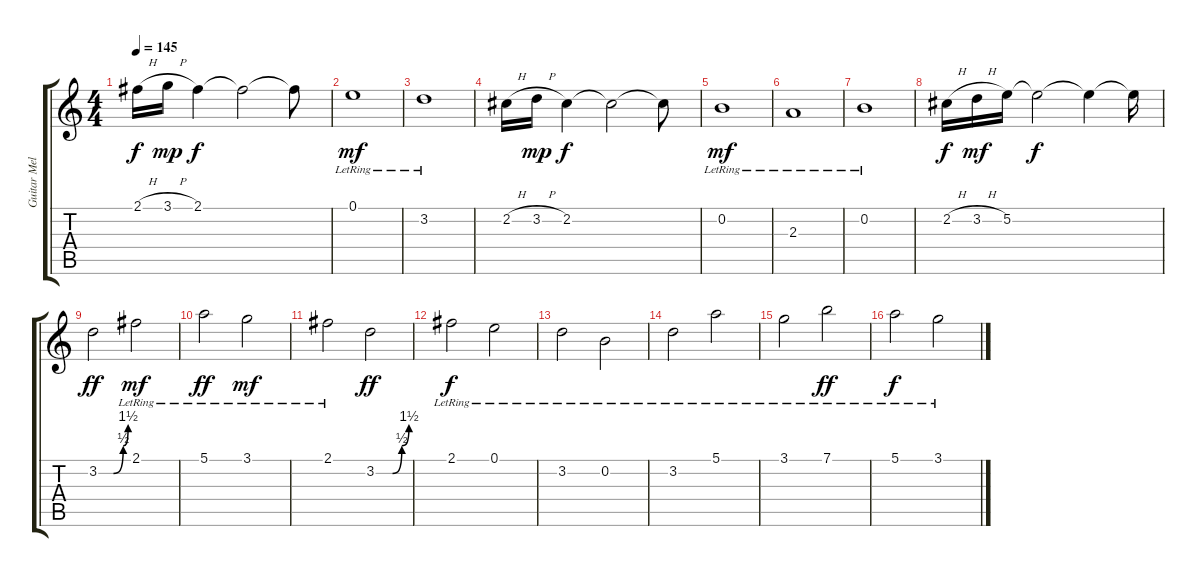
\track ("Guitar Melody" "Guitar Mel") {instrument acousticguitarsteel}
\staff {score tabs}
\tuning (E4 B3 G3 D3 A2 E2) {hide}
\ts (4 4)
\tempo 145
\clef g2
\ks c
2.1{h}.16{dy f} 3.1{h}.16{dy mp} 2.1.4{dy f} 2.1{t}.2 2.1{t}.8 |
0.1{lr}.1{dy mf} |
3.2{lr}.1 |
2.2{h}.16 3.2{h}.16{dy mp} 2.2.4{dy f} 2.2{t}.2 2.2{t}.8 |
0.2{lr}.1{dy mf} |
2.3{lr}.1 |
0.2{lr}.1 |
2.2{h}.16{dy f} 3.2{h}.16{dy mf} 5.2.16 5.2{t}.2{dy f} 5.2{t}.4 5.2{t}.16 |
3.2{be (custom 0 0 30 0 50 2 60 6)}.2{dy ff} 2.1{lr}.2{dy mf} |
5.1{lr}.2{dy ff} 3.1{lr}.2{dy mf} |
2.1{lr}.2 3.2{be (custom 0 0 30 0 47 2 60 6)}.2{dy ff} |
2.1{lr}.2{dy f} 0.1{lr}.2 |
3.2{lr}.2 0.2{lr}.2 |
3.2{lr}.2 5.1{lr}.2 |
3.1{lr}.2 7.1{lr}.2{dy ff} |
5.1{lr}.2{dy f} 3.1{lr}.2
